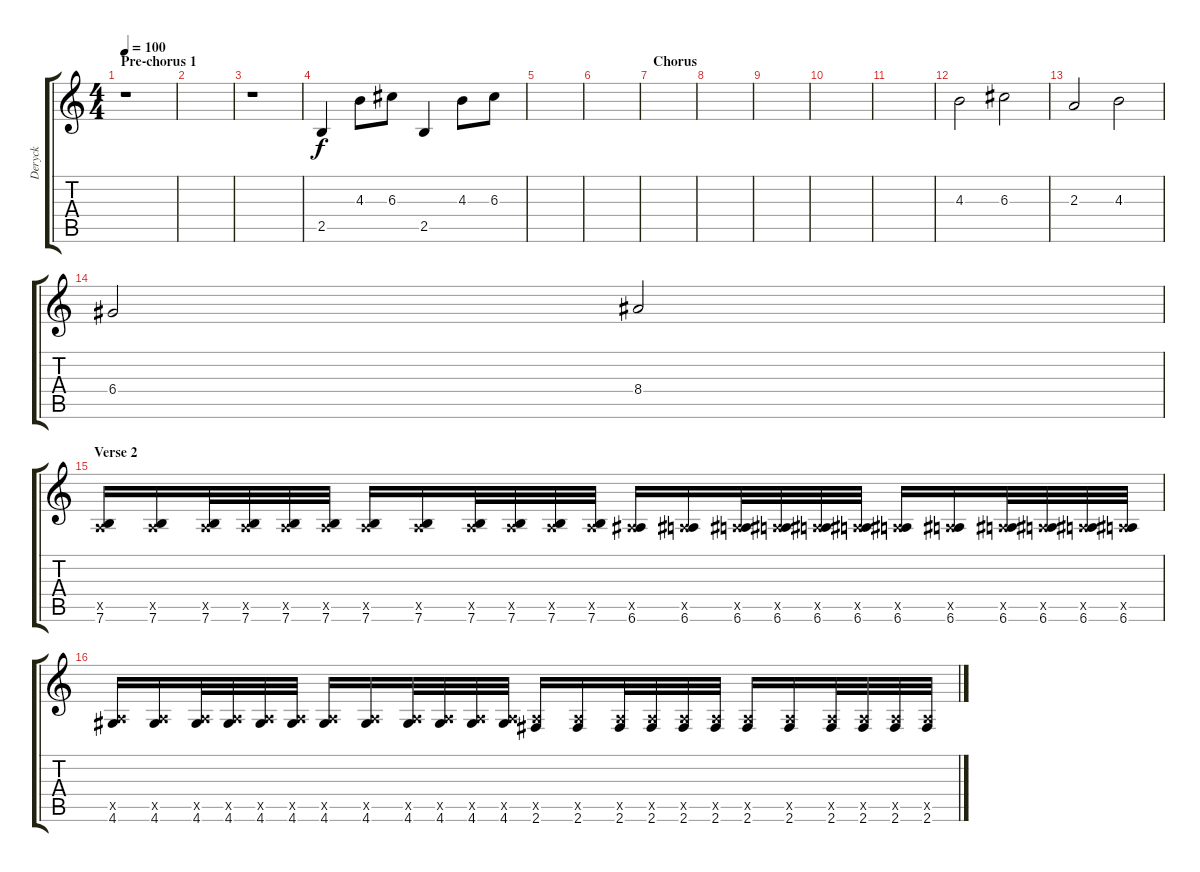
\track ("Deryck" "Deryck") {instrument electricguitarclean}
\staff {score tabs}
\tuning (E4 B3 G3 D3 A2 E2) {hide}
\ts (4 4)
\section ("" "Pre-chorus 1")
\tempo 100
\clef g2
\ks c
r.1{dy f} |
|
r.1 |
2.5.4 4.3.8 6.3.8 2.5.4 4.3.8 6.3.8 |
|
|
\section ("" "Chorus")
|
|
|
|
|
4.3.2 6.3.2 |
2.3.2 4.3.2 |
6.4.2 8.4.2 |
\section ("" "Verse 2")
(0.5{x} 7.6).16 (0.5{x} 7.6).16 (0.5{x} 7.6).32 (0.5{x} 7.6).32 (0.5{x} 7.6).32 (0.5{x} 7.6).32 (0.5{x} 7.6).16 (0.5{x} 7.6).16 (0.5{x} 7.6).32 (0.5{x} 7.6).32 (0.5{x} 7.6).32 (0.5{x} 7.6).32 (0.5{x} 6.6).16 (0.5{x} 6.6).16 (0.5{x} 6.6).32 (0.5{x} 6.6).32 (0.5{x} 6.6).32 (0.5{x} 6.6).32 (0.5{x} 6.6).16 (0.5{x} 6.6).16 (0.5{x} 6.6).32 (0.5{x} 6.6).32 (0.5{x} 6.6).32 (0.5{x} 6.6).32 |
(0.5{x} 4.6).16 (0.5{x} 4.6).16 (0.5{x} 4.6).32 (0.5{x} 4.6).32 (0.5{x} 4.6).32 (0.5{x} 4.6).32 (0.5{x} 4.6).16 (0.5{x} 4.6).16 (0.5{x} 4.6).32 (0.5{x} 4.6).32 (0.5{x} 4.6).32 (0.5{x} 4.6).32 (0.5{x} 2.6).16 (0.5{x} 2.6).16 (0.5{x} 2.6).32 (0.5{x} 2.6).32 (0.5{x} 2.6).32 (0.5{x} 2.6).32 (0.5{x} 2.6).16 (0.5{x} 2.6).16 (0.5{x} 2.6).32 (0.5{x} 2.6).32 (0.5{x} 2.6).32 (0.5{x} 2.6).32
